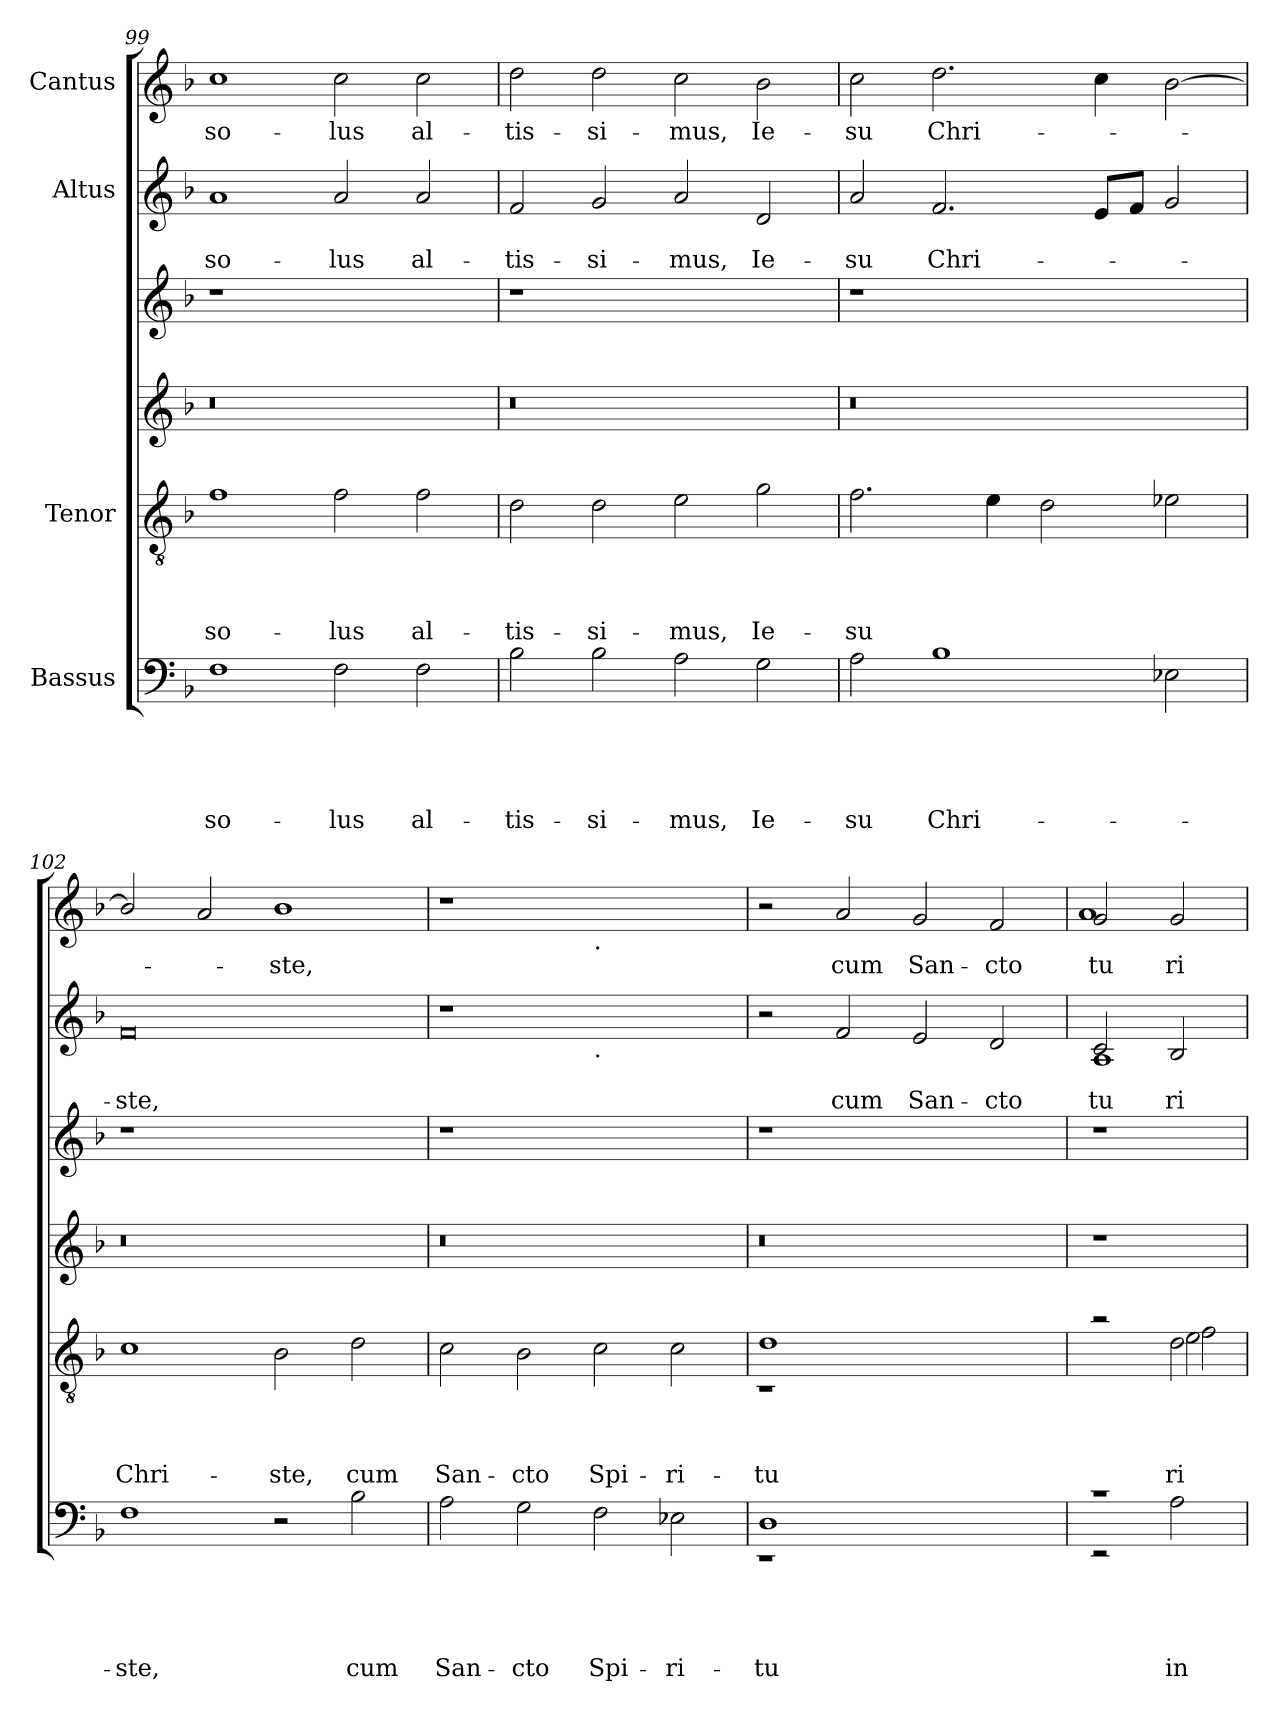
**kern	**text	**text	**text	**text	**text	**kern	**text	**text	**text	**text	**kern	**kern	**kern	**text	**text	**kern	**text
*part5	*part5	*part5	*part5	*part5	*part5	*part4	*part4	*part4	*part4	*part4	*part3	*part3	*part2	*part2	*part2	*part1	*part1
*staff6	*staff6	*staff6	*staff6	*staff6	*staff6	*staff5	*staff5	*staff5	*staff5	*staff5	*staff4	*staff3	*staff2	*staff2	*staff2	*staff1	*staff1
*I"Bassus	*	*	*	*	*	*I"Tenor	*	*	*	*	*	*	*I"Altus	*	*	*I"Cantus	*
*clefF4	*	*	*	*	*	*clefGv2	*	*	*	*	*clefG2	*clefG2	*clefG2	*	*	*clefG2	*
*k[b-]	*	*	*	*	*	*k[b-]	*	*	*	*	*k[b-]	*k[b-]	*k[b-]	*	*	*k[b-]	*
*F:	*	*	*	*	*	*F:	*	*	*	*	*F:	*F:	*F:	*	*	*F:	*
=99	=99	=99	=99	=99	=99	=99	=99	=99	=99	=99	=99	=99	=99	=99	=99	=99	=99
!	!	!	!	!	!LO:LY:b	!	!	!	!	!LO:LY:b	!	!	!	!	!LO:LY:b	!	!LO:LY:b
1F	.	.	.	.	so-	1f	.	.	.	so-	0r	1r	1a	.	so-	1cc	so-
!	!	!	!	!	!LO:LY:b	!	!	!	!	!LO:LY:b	!	!	!	!	!LO:LY:b	!	!LO:LY:b
2F\	.	.	.	.	-lus	2f\	.	.	.	-lus	.	1ryy	2a/	.	-lus	2cc\	-lus
!	!	!	!	!	!LO:LY:b	!	!	!	!	!LO:LY:b	!	!	!	!	!LO:LY:b	!	!LO:LY:b
2F\	.	.	.	.	al-	2f\	.	.	.	al-	.	.	2a/	.	al-	2cc\	al-
!!LO:PB:g=z
=100!	=100!	=100!	=100!	=100!	=100!	=100!	=100!	=100!	=100!	=100!	=100!	=100!	=100!	=100!	=100!	=100!	=100!
!	!	!	!	!	!LO:LY:b	!	!	!	!	!LO:LY:b	!	!	!	!	!LO:LY:b	!	!LO:LY:b
2B-\	.	.	.	.	-tis-	2d\	.	.	.	-tis-	0r	1r	2f/	.	-tis-	2dd\	-tis-
!	!	!	!	!	!LO:LY:b	!	!	!	!	!LO:LY:b	!	!	!	!	!LO:LY:b	!	!LO:LY:b
2B-\	.	.	.	.	-si-	2d\	.	.	.	-si-	.	.	2g/	.	-si-	2dd\	-si-
!	!	!	!	!	!LO:LY:b	!	!	!	!	!LO:LY:b	!	!	!	!	!LO:LY:b	!	!LO:LY:b
2A\	.	.	.	.	-mus,	2e\	.	.	.	-mus,	.	1ryy	2a/	.	-mus,	2cc\	-mus,
!	!	!	!	!	!LO:LY:b	!	!	!	!	!LO:LY:b	!	!	!	!	!LO:LY:b	!	!LO:LY:b
2G\	.	.	.	.	Ie-	2g\	.	.	.	Ie-	.	.	2d/	.	Ie-	2b-\	Ie-
=101!	=101!	=101!	=101!	=101!	=101!	=101!	=101!	=101!	=101!	=101!	=101!	=101!	=101!	=101!	=101!	=101!	=101!
!	!	!	!	!	!LO:LY:b	!	!	!	!	!LO:LY:b	!	!	!	!	!LO:LY:b	!	!LO:LY:b
2A\	.	.	.	.	-su	2.f\	.	.	.	-su	0r	1r	2a/	.	-su	2cc\	-su
!	!	!	!	!	!LO:LY:b	!	!	!	!	!	!	!	!	!	!LO:LY:b	!	!LO:LY:b
1B-	.	.	.	.	Chri-	.	.	.	.	.	.	.	2.f/	.	Chri-	2.dd\	Chri-
.	.	.	.	.	.	4e\	.	.	.	.	.	.	.	.	.	.	.
.	.	.	.	.	.	2d\	.	.	.	.	.	1ryy	.	.	.	.	.
.	.	.	.	.	.	.	.	.	.	.	.	.	8e/L	.	.	4cc\	.
.	.	.	.	.	.	.	.	.	.	.	.	.	8f/J	.	.	.	.
2E-X\	.	.	.	.	.	2e-X\	.	.	.	.	.	.	2g/	.	.	[>2b-\	.
=102!	=102!	=102!	=102!	=102!	=102!	=102!	=102!	=102!	=102!	=102!	=102!	=102!	=102!	=102!	=102!	=102!	=102!
!	!	!	!	!	!LO:LY:b	!	!	!	!	!LO:LY:b	!	!	!	!	!LO:LY:b	!	!
1F	.	.	.	.	-ste,	1c	.	.	.	Chri-	0r	1r	0f	.	-ste,	2b-/]	.
.	.	.	.	.	.	.	.	.	.	.	.	.	.	.	.	2a/	.
!	!	!	!	!	!	!	!	!	!	!LO:LY:b	!	!	!	!	!	!	!LO:LY:b
2r	.	.	.	.	.	2B-\	.	.	.	-ste,	.	1ryy	.	.	.	1b-	-ste,
!	!	!	!	!	!LO:LY:b	!	!	!	!	!LO:LY:b	!	!	!	!	!	!	!
2B-\	.	.	.	.	cum	2d\	.	.	.	cum	.	.	.	.	.	.	.
=103!	=103!	=103!	=103!	=103!	=103!	=103!	=103!	=103!	=103!	=103!	=103!	=103!	=103!	=103!	=103!	=103!	=103!
!	!	!	!	!	!LO:LY:b	!	!	!	!	!LO:LY:b	!	!	!	!	!	!	!
2A\	.	.	.	.	San-	2c\	.	.	.	San-	0r	1r	1r	.	.	1r	.
!	!	!	!	!	!LO:LY:b	!	!	!	!	!LO:LY:b	!	!	!	!	!	!	!
2G\	.	.	.	.	-cto	2B-\	.	.	.	-cto	.	.	.	.	.	.	.
!	!	!	!	!	!	!	!	!	!	!	!	!	!	!	!	!LO:TX:b:t=.	!
!	!	!	!	!	!	!	!	!	!	!	!	!	!LO:TX:b:t=.	!	!	!	!
!	!	!	!	!	!LO:LY:b	!	!	!	!	!LO:LY:b	!	!	!	!	!	!	!
2F\	.	.	.	.	Spi-	2c\	.	.	.	Spi-	.	1ryy	1ryy	.	.	1ryy	.
!	!	!	!	!	!LO:LY:b	!	!	!	!	!LO:LY:b	!	!	!	!	!	!	!
2E-\	.	.	.	.	-ri-	2c\	.	.	.	-ri-	.	.	.	.	.	.	.
=104!	=104!	=104!	=104!	=104!	=104!	=104!	=104!	=104!	=104!	=104!	=104!	=104!	=104!	=104!	=104!	=104!	=104!
*^	*	*	*	*	*	*^	*	*	*	*	*	*	*	*	*	*	*
!	!LO:N:vis=1	!	!	!	!	!LO:LY:b	!	!LO:N:vis=1	!	!	!	!LO:LY:b	!	!	!	!	!	!	!
1D	0rEE	.	.	.	.	-tu	1d	0rC	.	.	.	-tu	0r	1r	2r	.	.	2r	.
!	!	!	!	!	!	!	!	!	!	!	!	!	!	!	!	!	!LO:LY:b	!	!LO:LY:b
.	.	.	.	.	.	.	.	.	.	.	.	.	.	.	2f/	.	cum	2a/	cum
!	!	!	!	!	!	!	!	!	!	!	!	!	!	!	!	!	!LO:LY:b	!	!LO:LY:b
1ryy	.	.	.	.	.	.	1ryy	.	.	.	.	.	.	1ryy	2e/	.	San-	2g/	San-
!	!	!	!	!	!	!	!	!	!	!	!	!	!	!	!	!	!LO:LY:b	!	!LO:LY:b
.	.	.	.	.	.	.	.	.	.	.	.	.	.	.	2d/	.	-cto	2f/	-cto
!!LO:LB:g=z
=105!	=105!	=105!	=105!	=105!	=105!	=105!	=105!	=105!	=105!	=105!	=105!	=105!	=105!	=105!	=105!	=105!	=105!	=105!	=105!
*	*	*	*	*	*	*	*	*^	*	*	*	*	*	*	*	*	*	*	*
!	!	!	!	!	!	!	!	!	!	!	!	!	!	!	!	!	!	!LO:LY:b	!	!
*	*	*	*	*	*	*	*	*	*	*	*	*	*	*	*	*^	*	*	*	*
!	!	!	!	!	!	!	!	!	!	!	!	!	!	!	!	!	!	!	!LO:LY:b	!	!LO:LY:b
*	*	*	*	*	*	*	*	*	*	*	*	*	*	*	*	*	*	*	*	*^	*
!	!	!	!	!	!	!	!	!	!	!	!	!	!	!	!	!	!	!	!	!	!	!LO:LY:b
1rc	2rEE	.	.	.	.	.	2ra	2ryy	2ryy	.	.	.	.	1r	1r	2c/	1A	.	-tu	2g/	1a	-tu
!	!	!	!	!	!	!LO:LY:b	!	!	!	!	!	!	!LO:LY:b	!	!	!	!	!	!	!	!	!
!	!	!	!	!	!	!	!	!	!	!	!	!	!LO:LY:b	!	!	!	!	!	!	!	!	!
!	!	!	!	!	!	!	!	!	!	!	!	!	!LO:LY:b	!	!	!	!	!	!LO:LY:b	!	!	!LO:LY:b
.	2A\	.	.	.	.	in	2d\	2e\	2f\	.	.	.	-ri-	.	.	2B-/	.	.	-ri-	2g/	.	-ri-
*v	*v	*	*	*	*	*	*	*	*	*	*	*	*	*	*	*v	*v	*	*	*v	*v	*
*	*	*	*	*	*	*v	*v	*v	*	*	*	*	*	*	*	*	*	*	*
=!	=!	=!	=!	=!	=!	=!	=!	=!	=!	=!	=!	=!	=!	=!	=!	=!	=!
*-	*-	*-	*-	*-	*-	*-	*-	*-	*-	*-	*-	*-	*-	*-	*-	*-	*-
